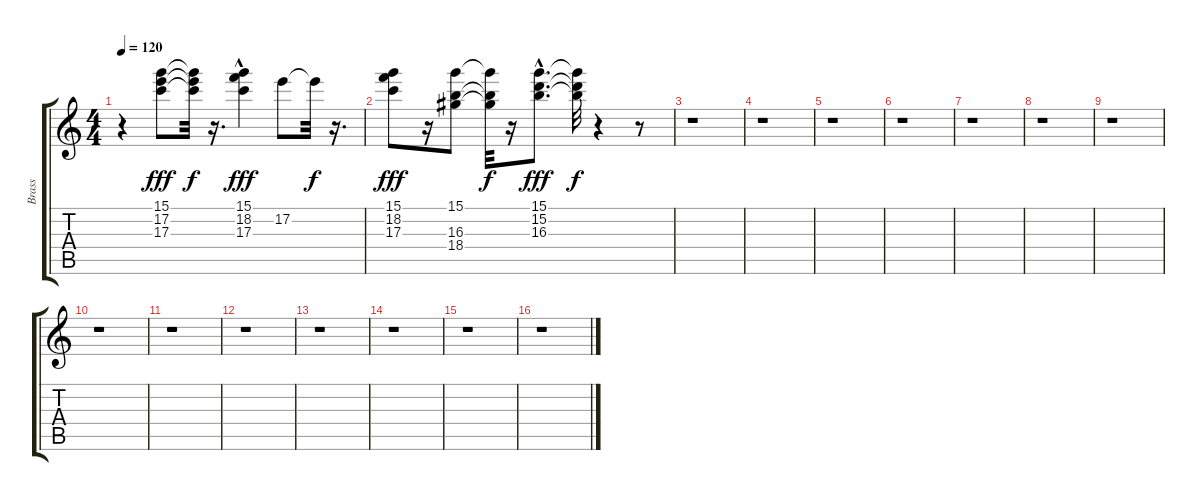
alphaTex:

\track ("Brass" "Brass") {instrument acousticguitarnylon}
\staff {score tabs}
\tuning (E4 B3 G3 D3 A2 E2) {hide}
\ts (4 4)
\tempo 120
\clef g2
\ks c
r.4{dy f} (15.1 17.2 17.3).8{dy fff} (15.1{t} 17.2{t} 17.3{t}).32{dy f} r.16{d} (15.1 18.2{hac} 17.3).4{dy fff} 17.2.8 17.2{t}.32{dy f} r.16{d} |
(15.1 18.2 17.3).8{dy fff} r.16 (15.1 16.3 18.4).8 (15.1{t} 16.3{t} 18.4{t}).32{dy f} r.16 (15.1{hac} 15.2{hac} 16.3{hac}).8{d dy fff} (15.1{t} 15.2{t} 16.3{t}).32{dy f} r.4 r.8 |
r.1 |
r.1 |
r.1 |
r.1 |
r.1 |
r.1 |
r.1 |
r.1 |
r.1 |
r.1 |
r.1 |
r.1 |
r.1 |
r.1
